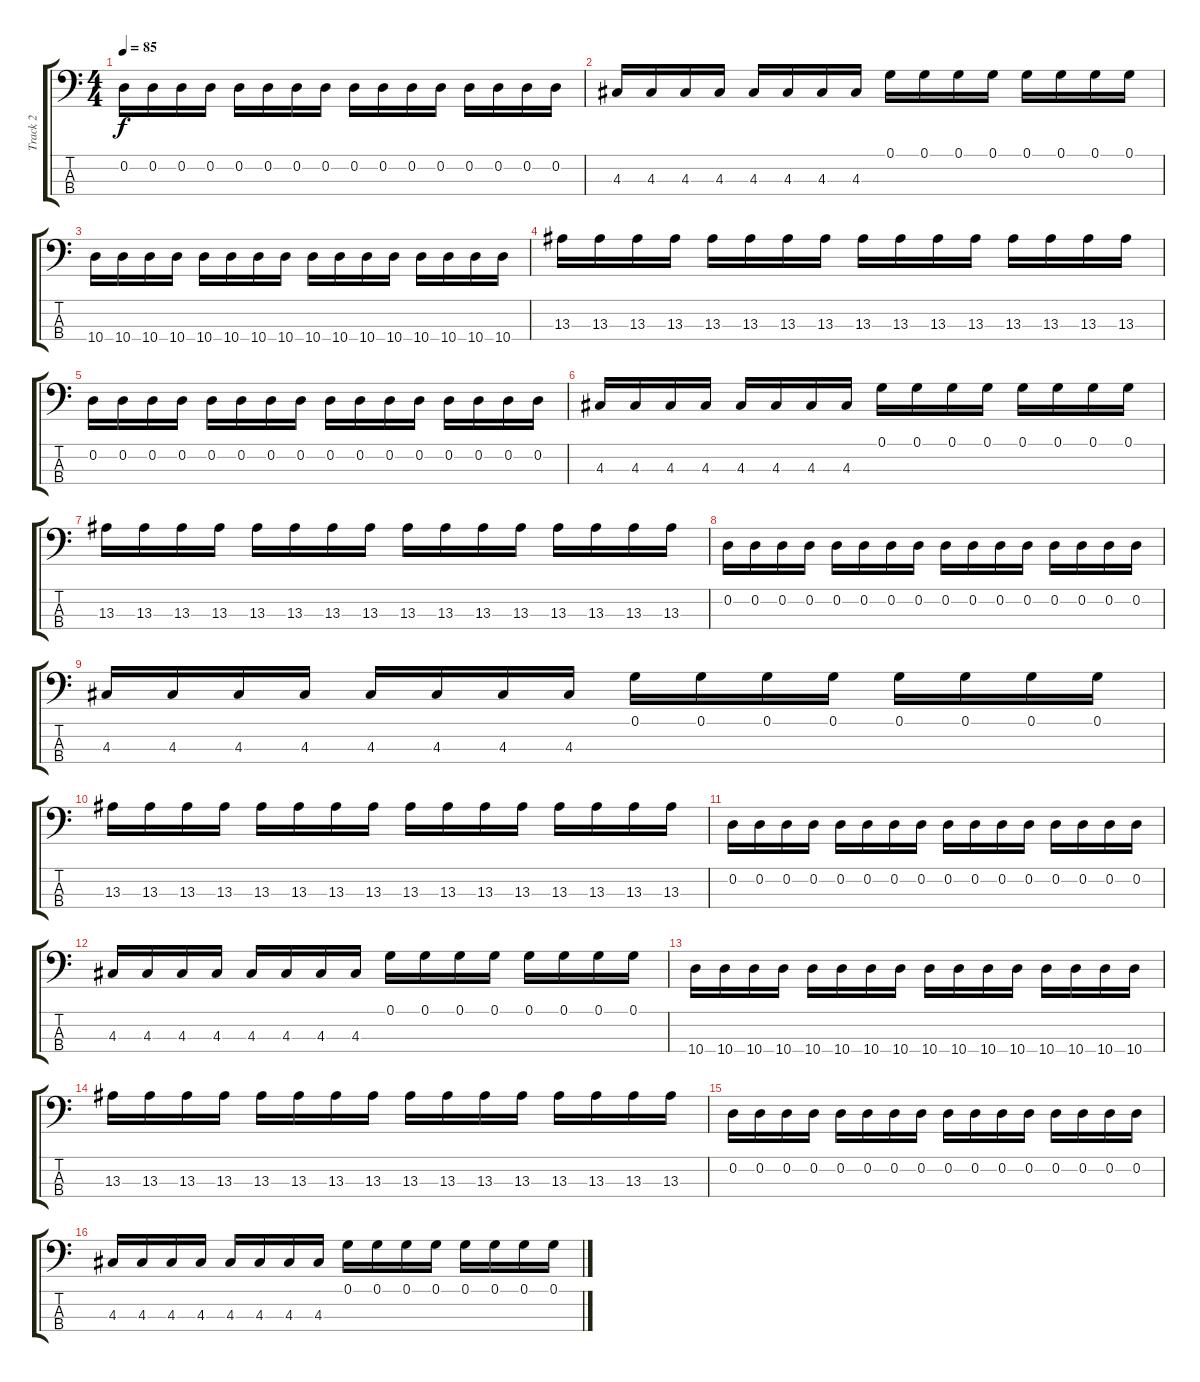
\track ("Track 2" "Track 2") {instrument slapbass2}
\staff {score tabs}
\tuning (G2 D2 A1 E1) {hide}
\ts (4 4)
\tempo 85
\clef f4
\ks c
0.2.16{dy f} 0.2.16 0.2.16 0.2.16 0.2.16 0.2.16 0.2.16 0.2.16 0.2.16 0.2.16 0.2.16 0.2.16 0.2.16 0.2.16 0.2.16 0.2.16 |
4.3.16 4.3.16 4.3.16 4.3.16 4.3.16 4.3.16 4.3.16 4.3.16 0.1.16 0.1.16 0.1.16 0.1.16 0.1.16 0.1.16 0.1.16 0.1.16 |
10.4.16 10.4.16 10.4.16 10.4.16 10.4.16 10.4.16 10.4.16 10.4.16 10.4.16 10.4.16 10.4.16 10.4.16 10.4.16 10.4.16 10.4.16 10.4.16 |
13.3.16 13.3.16 13.3.16 13.3.16 13.3.16 13.3.16 13.3.16 13.3.16 13.3.16 13.3.16 13.3.16 13.3.16 13.3.16 13.3.16 13.3.16 13.3.16 |
0.2.16 0.2.16 0.2.16 0.2.16 0.2.16 0.2.16 0.2.16 0.2.16 0.2.16 0.2.16 0.2.16 0.2.16 0.2.16 0.2.16 0.2.16 0.2.16 |
4.3.16 4.3.16 4.3.16 4.3.16 4.3.16 4.3.16 4.3.16 4.3.16 0.1.16 0.1.16 0.1.16 0.1.16 0.1.16 0.1.16 0.1.16 0.1.16 |
13.3.16 13.3.16 13.3.16 13.3.16 13.3.16 13.3.16 13.3.16 13.3.16 13.3.16 13.3.16 13.3.16 13.3.16 13.3.16 13.3.16 13.3.16 13.3.16 |
0.2.16 0.2.16 0.2.16 0.2.16 0.2.16 0.2.16 0.2.16 0.2.16 0.2.16 0.2.16 0.2.16 0.2.16 0.2.16 0.2.16 0.2.16 0.2.16 |
4.3.16 4.3.16 4.3.16 4.3.16 4.3.16 4.3.16 4.3.16 4.3.16 0.1.16 0.1.16 0.1.16 0.1.16 0.1.16 0.1.16 0.1.16 0.1.16 |
13.3.16 13.3.16 13.3.16 13.3.16 13.3.16 13.3.16 13.3.16 13.3.16 13.3.16 13.3.16 13.3.16 13.3.16 13.3.16 13.3.16 13.3.16 13.3.16 |
0.2.16 0.2.16 0.2.16 0.2.16 0.2.16 0.2.16 0.2.16 0.2.16 0.2.16 0.2.16 0.2.16 0.2.16 0.2.16 0.2.16 0.2.16 0.2.16 |
4.3.16 4.3.16 4.3.16 4.3.16 4.3.16 4.3.16 4.3.16 4.3.16 0.1.16 0.1.16 0.1.16 0.1.16 0.1.16 0.1.16 0.1.16 0.1.16 |
10.4.16 10.4.16 10.4.16 10.4.16 10.4.16 10.4.16 10.4.16 10.4.16 10.4.16 10.4.16 10.4.16 10.4.16 10.4.16 10.4.16 10.4.16 10.4.16 |
13.3.16 13.3.16 13.3.16 13.3.16 13.3.16 13.3.16 13.3.16 13.3.16 13.3.16 13.3.16 13.3.16 13.3.16 13.3.16 13.3.16 13.3.16 13.3.16 |
0.2.16 0.2.16 0.2.16 0.2.16 0.2.16 0.2.16 0.2.16 0.2.16 0.2.16 0.2.16 0.2.16 0.2.16 0.2.16 0.2.16 0.2.16 0.2.16 |
4.3.16 4.3.16 4.3.16 4.3.16 4.3.16 4.3.16 4.3.16 4.3.16 0.1.16 0.1.16 0.1.16 0.1.16 0.1.16 0.1.16 0.1.16 0.1.16
